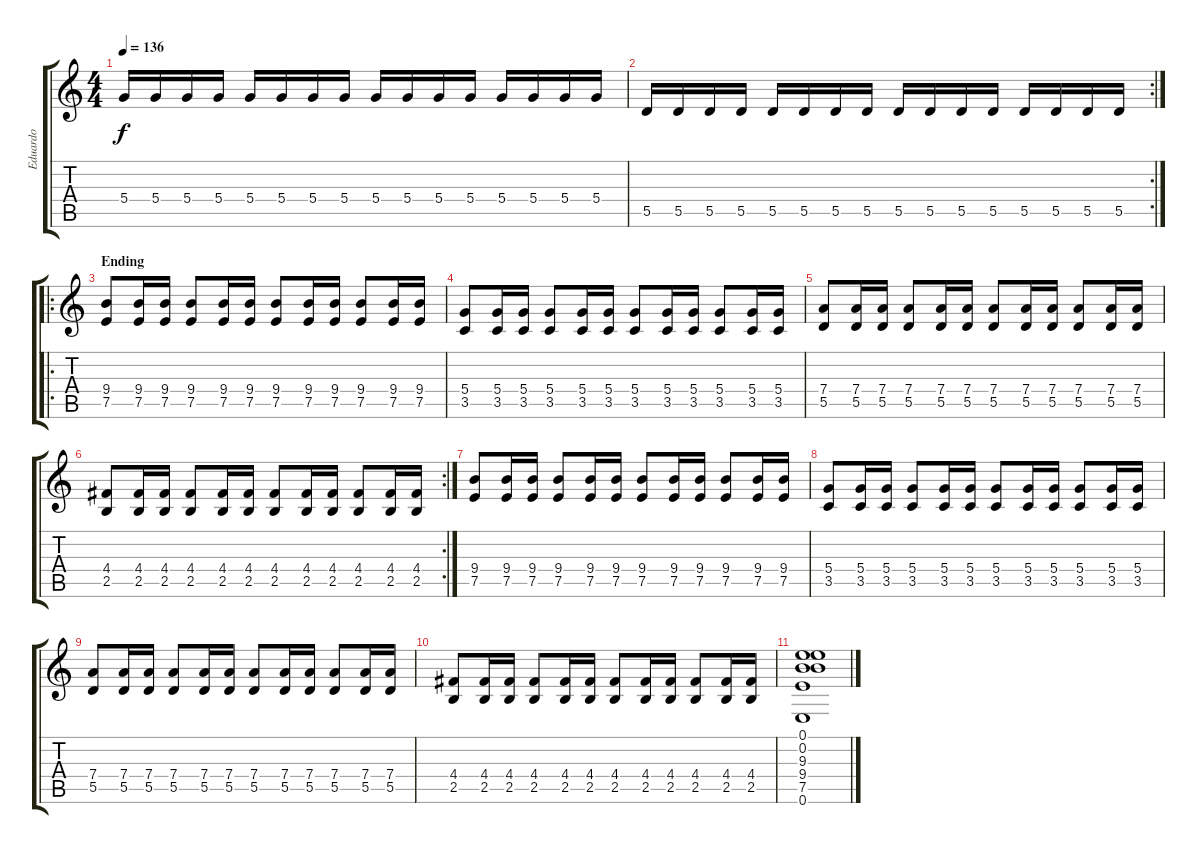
\track ("Eduardo" "Eduardo") {instrument distortionguitar}
\staff {score tabs}
\tuning (E4 B3 G3 D3 A2 E2) {hide}
\ts (4 4)
\tempo 136
\clef g2
\ks c
5.4.16{dy f} 5.4.16 5.4.16 5.4.16 5.4.16 5.4.16 5.4.16 5.4.16 5.4.16 5.4.16 5.4.16 5.4.16 5.4.16 5.4.16 5.4.16 5.4.16 |
\rc 2
5.5.16 5.5.16 5.5.16 5.5.16 5.5.16 5.5.16 5.5.16 5.5.16 5.5.16 5.5.16 5.5.16 5.5.16 5.5.16 5.5.16 5.5.16 5.5.16 |
\ro
\section ("" "Ending")
(9.4 7.5).8 (9.4 7.5).16 (9.4 7.5).16 (9.4 7.5).8 (9.4 7.5).16 (9.4 7.5).16 (9.4 7.5).8 (9.4 7.5).16 (9.4 7.5).16 (9.4 7.5).8 (9.4 7.5).16 (9.4 7.5).16 |
(5.4 3.5).8 (5.4 3.5).16 (5.4 3.5).16 (5.4 3.5).8 (5.4 3.5).16 (5.4 3.5).16 (5.4 3.5).8 (5.4 3.5).16 (5.4 3.5).16 (5.4 3.5).8 (5.4 3.5).16 (5.4 3.5).16 |
(7.4 5.5).8 (7.4 5.5).16 (7.4 5.5).16 (7.4 5.5).8 (7.4 5.5).16 (7.4 5.5).16 (7.4 5.5).8 (7.4 5.5).16 (7.4 5.5).16 (7.4 5.5).8 (7.4 5.5).16 (7.4 5.5).16 |
\rc 2
(4.4 2.5).8 (4.4 2.5).16 (4.4 2.5).16 (4.4 2.5).8 (4.4 2.5).16 (4.4 2.5).16 (4.4 2.5).8 (4.4 2.5).16 (4.4 2.5).16 (4.4 2.5).8 (4.4 2.5).16 (4.4 2.5).16 |
(9.4 7.5).8 (9.4 7.5).16 (9.4 7.5).16 (9.4 7.5).8 (9.4 7.5).16 (9.4 7.5).16 (9.4 7.5).8 (9.4 7.5).16 (9.4 7.5).16 (9.4 7.5).8 (9.4 7.5).16 (9.4 7.5).16 |
(5.4 3.5).8 (5.4 3.5).16 (5.4 3.5).16 (5.4 3.5).8 (5.4 3.5).16 (5.4 3.5).16 (5.4 3.5).8 (5.4 3.5).16 (5.4 3.5).16 (5.4 3.5).8 (5.4 3.5).16 (5.4 3.5).16 |
(7.4 5.5).8 (7.4 5.5).16 (7.4 5.5).16 (7.4 5.5).8 (7.4 5.5).16 (7.4 5.5).16 (7.4 5.5).8 (7.4 5.5).16 (7.4 5.5).16 (7.4 5.5).8 (7.4 5.5).16 (7.4 5.5).16 |
(4.4 2.5).8 (4.4 2.5).16 (4.4 2.5).16 (4.4 2.5).8 (4.4 2.5).16 (4.4 2.5).16 (4.4 2.5).8 (4.4 2.5).16 (4.4 2.5).16 (4.4 2.5).8 (4.4 2.5).16 (4.4 2.5).16 |
(0.1 0.2 9.3 9.4 7.5 0.6).1
